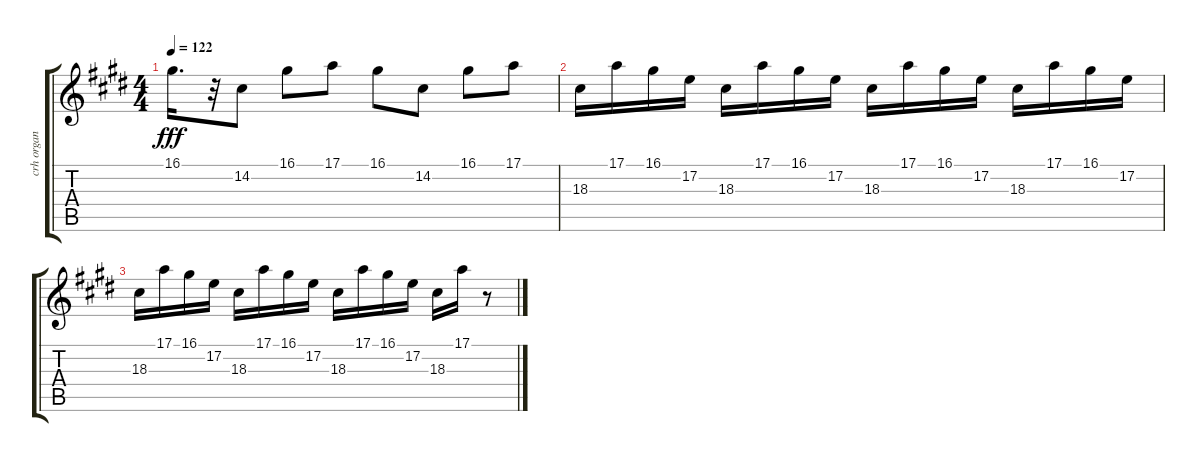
\track ("crh organ" "crh organ") {instrument churchorgan}
\staff {score tabs}
\tuning (E4 B3 G3 D3 A2 E2) {hide}
\ts (4 4)
\tempo 122
\clef g2
\ks e
16.1.16{d dy fff} r.32 14.2.8 16.1.8 17.1.8 16.1.8 14.2.8 16.1.8 17.1.8 |
18.3.16 17.1.16 16.1.16 17.2.16 18.3.16 17.1.16 16.1.16 17.2.16 18.3.16 17.1.16 16.1.16 17.2.16 18.3.16 17.1.16 16.1.16 17.2.16 |
18.3.16 17.1.16 16.1.16 17.2.16 18.3.16 17.1.16 16.1.16 17.2.16 18.3.16 17.1.16 16.1.16 17.2.16 18.3.16 17.1.16 r.8
